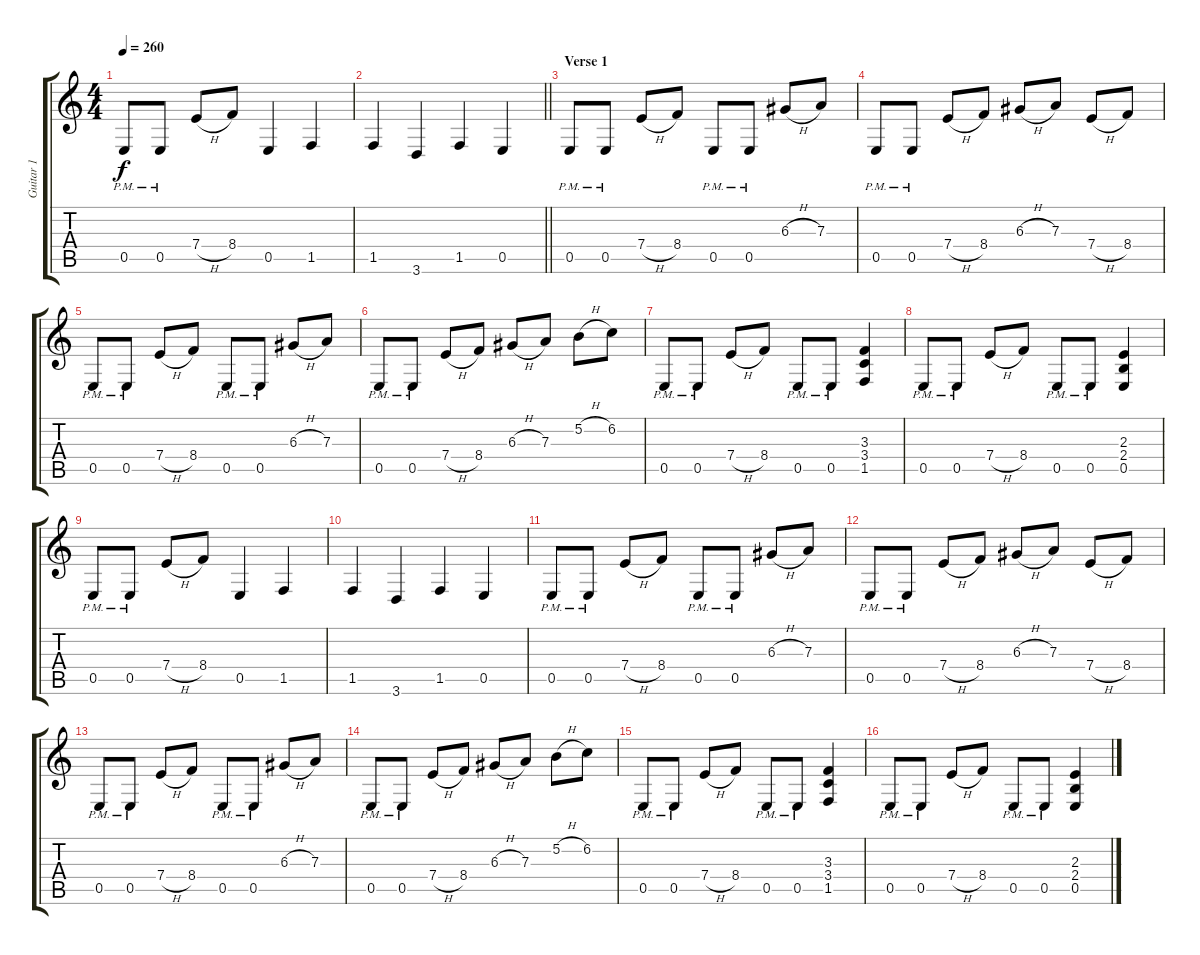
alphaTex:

\track ("Guitar 1" "Guitar 1") {instrument distortionguitar}
\staff {score tabs}
\tuning (B3 Gb3 D3 A2 E2 B1) {hide}
\ts (4 4)
\tempo 260
\clef g2
\ks c
0.5{pm}.8{dy f} 0.5{pm}.8 7.4{h}.8 8.4.8 0.5.4 1.5.4 |
\barLineRight lightlight
1.5.4 3.6.4 1.5.4 0.5.4 |
\section ("" "Verse 1")
0.5{pm}.8 0.5{pm}.8 7.4{h}.8 8.4.8 0.5{pm}.8 0.5{pm}.8 6.3{h}.8 7.3.8 |
0.5{pm}.8 0.5{pm}.8 7.4{h}.8 8.4.8 6.3{h}.8 7.3.8 7.4{h}.8 8.4.8 |
0.5{pm}.8 0.5{pm}.8 7.4{h}.8 8.4.8 0.5{pm}.8 0.5{pm}.8 6.3{h}.8 7.3.8 |
0.5{pm}.8 0.5{pm}.8 7.4{h}.8 8.4.8 6.3{h}.8 7.3.8 5.2{h}.8 6.2.8 |
0.5{pm}.8 0.5{pm}.8 7.4{h}.8 8.4.8 0.5{pm}.8 0.5{pm}.8 (3.3 3.4 1.5).4 |
0.5{pm}.8 0.5{pm}.8 7.4{h}.8 8.4.8 0.5{pm}.8 0.5{pm}.8 (2.3 2.4 0.5).4 |
0.5{pm}.8 0.5{pm}.8 7.4{h}.8 8.4.8 0.5.4 1.5.4 |
1.5.4 3.6.4 1.5.4 0.5.4 |
0.5{pm}.8 0.5{pm}.8 7.4{h}.8 8.4.8 0.5{pm}.8 0.5{pm}.8 6.3{h}.8 7.3.8 |
0.5{pm}.8 0.5{pm}.8 7.4{h}.8 8.4.8 6.3{h}.8 7.3.8 7.4{h}.8 8.4.8 |
0.5{pm}.8 0.5{pm}.8 7.4{h}.8 8.4.8 0.5{pm}.8 0.5{pm}.8 6.3{h}.8 7.3.8 |
0.5{pm}.8 0.5{pm}.8 7.4{h}.8 8.4.8 6.3{h}.8 7.3.8 5.2{h}.8 6.2.8 |
0.5{pm}.8 0.5{pm}.8 7.4{h}.8 8.4.8 0.5{pm}.8 0.5{pm}.8 (3.3 3.4 1.5).4 |
0.5{pm}.8 0.5{pm}.8 7.4{h}.8 8.4.8 0.5{pm}.8 0.5{pm}.8 (2.3 2.4 0.5).4
